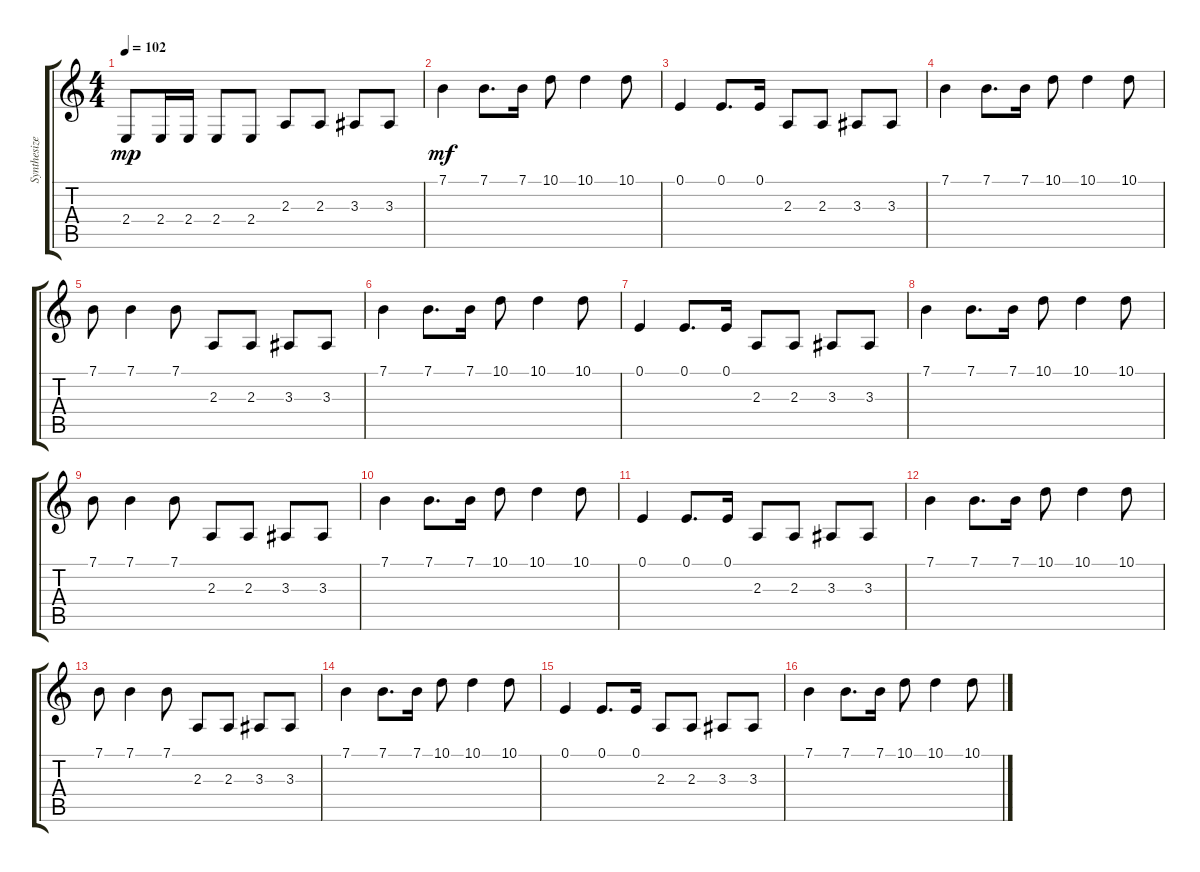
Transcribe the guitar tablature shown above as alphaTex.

\track ("Synthesizer" "Synthesize") {instrument fx1rain}
\staff {score tabs}
\tuning (E4 B3 G3 D3 A2 E2) {hide}
\ts (4 4)
\tempo 102
\clef g2
\ks c
2.4.8{dy mp} 2.4.16 2.4.16 2.4.8 2.4.8 2.3.8 2.3.8 3.3.8 3.3.8 |
7.1.4{dy mf} 7.1.8{d} 7.1.16 10.1.8 10.1.4 10.1.8 |
0.1.4 0.1.8{d} 0.1.16 2.3.8 2.3.8 3.3.8 3.3.8 |
7.1.4 7.1.8{d} 7.1.16 10.1.8 10.1.4 10.1.8 |
7.1.8 7.1.4 7.1.8 2.3.8 2.3.8 3.3.8 3.3.8 |
7.1.4 7.1.8{d} 7.1.16 10.1.8 10.1.4 10.1.8 |
0.1.4 0.1.8{d} 0.1.16 2.3.8 2.3.8 3.3.8 3.3.8 |
7.1.4 7.1.8{d} 7.1.16 10.1.8 10.1.4 10.1.8 |
7.1.8 7.1.4 7.1.8 2.3.8 2.3.8 3.3.8 3.3.8 |
7.1.4 7.1.8{d} 7.1.16 10.1.8 10.1.4 10.1.8 |
0.1.4 0.1.8{d} 0.1.16 2.3.8 2.3.8 3.3.8 3.3.8 |
7.1.4 7.1.8{d} 7.1.16 10.1.8 10.1.4 10.1.8 |
7.1.8 7.1.4 7.1.8 2.3.8 2.3.8 3.3.8 3.3.8 |
7.1.4 7.1.8{d} 7.1.16 10.1.8 10.1.4 10.1.8 |
0.1.4 0.1.8{d} 0.1.16 2.3.8 2.3.8 3.3.8 3.3.8 |
7.1.4 7.1.8{d} 7.1.16 10.1.8 10.1.4 10.1.8
